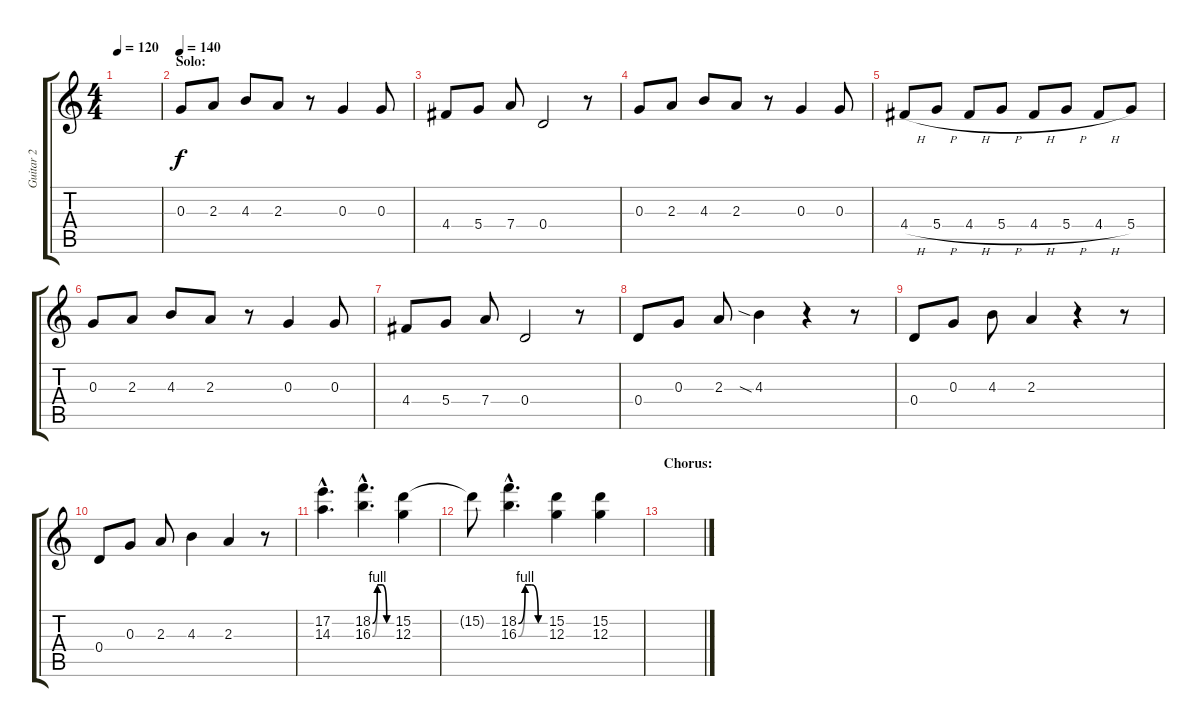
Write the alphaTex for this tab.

\track ("Guitar 2" "Guitar 2") {instrument distortionguitar}
\staff {score tabs}
\tuning (E4 B3 G3 D3 A2 E2) {hide}
\ts (4 4)
\tempo 120
\clef g2
\ks c
|
\section ("" "Solo:")
\tempo 140
0.3.8{volume 16} 2.3.8 4.3.8 2.3.8 r.8 0.3.4 0.3.8 |
4.4.8 5.4.8 7.4.8 0.4.2 r.8 |
0.3.8 2.3.8 4.3.8 2.3.8 r.8 0.3.4 0.3.8 |
4.4{h}.8 5.4{h}.8 4.4{h}.8 5.4{h}.8 4.4{h}.8 5.4{h}.8 4.4{h}.8 5.4.8 |
0.3.8 2.3.8 4.3.8 2.3.8 r.8 0.3.4 0.3.8 |
4.4.8 5.4.8 7.4.8 0.4.2 r.8 |
0.4.8 0.3.8 2.3.8 4.3{sia}.4 r.4 r.8 |
0.4.8 0.3.8 4.3.8 2.3.4 r.4 r.8 |
0.4.8 0.3.8 2.3.8 4.3.4 2.3.4 r.8 |
(17.2{hac} 14.3{hac}).4{d} (18.2{be (custom 0 0 15 4 30 4 45 0 60 0) hac} 16.3{be (custom 0 0 15 4 30 4 45 0 60 0) hac}).4{d} (15.2 12.3).4 |
15.2{t}.8 (18.2{be (custom 0 0 15 4 30 4 45 0 60 0) hac} 16.3{be (custom 0 0 15 4 30 4 45 0 60 0) hac}).4{d} (15.2 12.3).4 (15.2 12.3).4 |
\section ("" "Chorus:")
